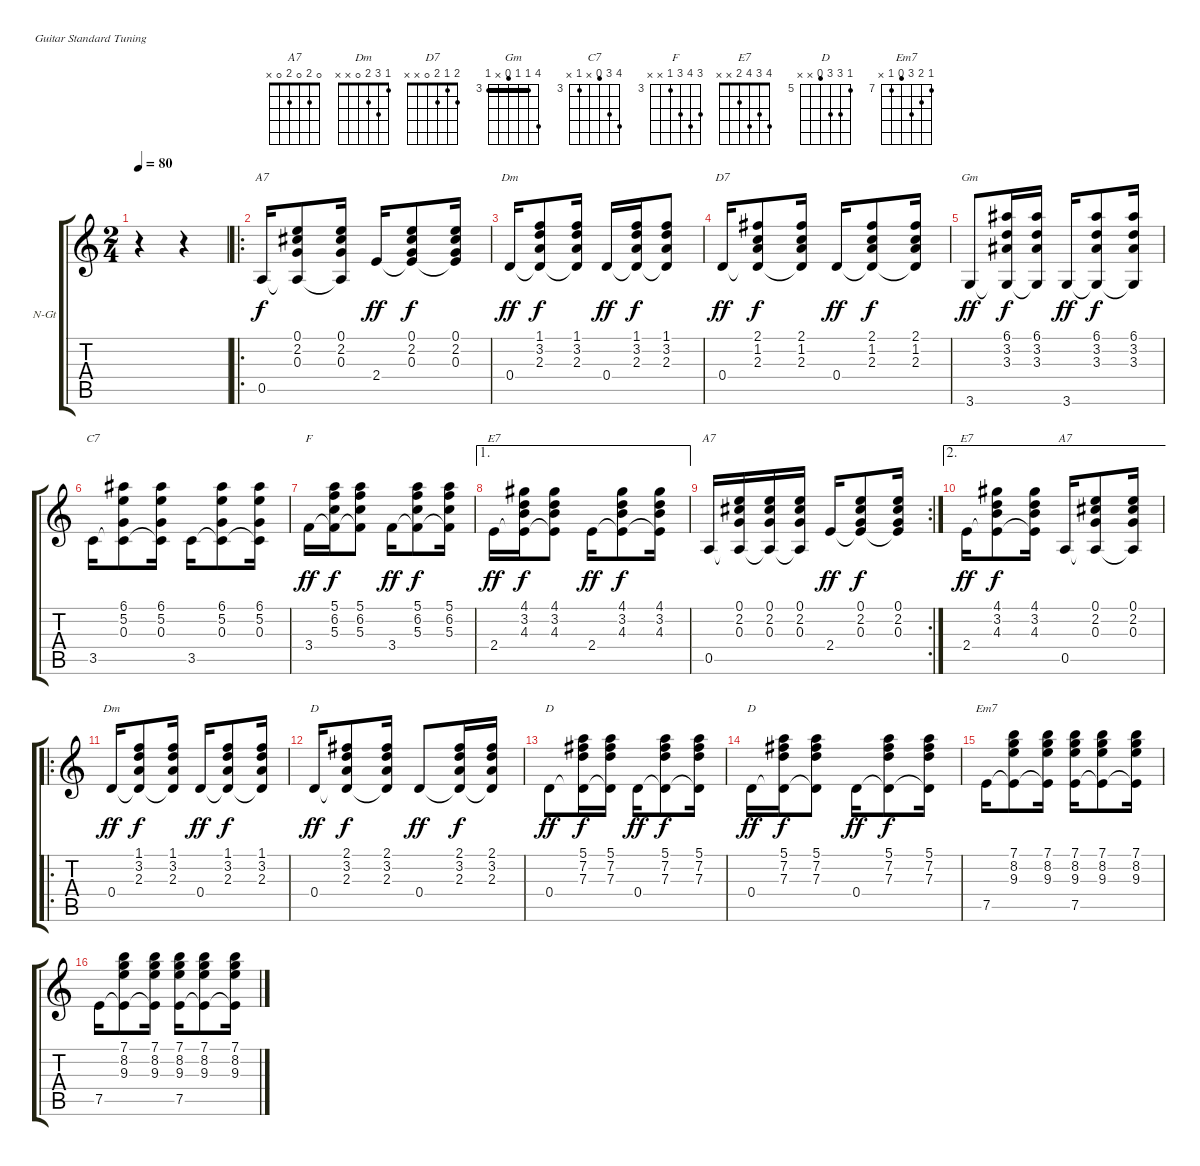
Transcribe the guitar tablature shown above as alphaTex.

\bracketExtendMode groupsimilarinstruments
\firstSystemTrackNameOrientation horizontal
\otherSystemsTrackNameOrientation horizontal
\track ("Piste 2" "N-Gt") {instrument acousticguitarnylon}
\staff {score tabs}
\tuning (E4 B3 G3 D3 A2 E2)
\chord ("A7" 0 2 0 2 0 x)
\chord ("Dm" 1 3 2 0 x x)
\chord ("D7" 2 1 2 0 x x)
\chord ("Gm" 6 3 3 2 x 3) {firstfret 3 barre 3}
\chord ("C7" 6 5 2 x 3 x) {firstfret 3}
\chord ("F" 5 6 5 3 x x) {firstfret 3}
\chord ("E7" 4 3 4 2 x x)
\chord ("D" 2 3 2 0 x x) {barre 2}
\chord ("D" 5 7 7 4 x x) {firstfret 5}
\chord ("Em7" 7 8 9 6 7 x) {firstfret 7}
\ts (2 4)
\ac
\tempo 80
\clef g2
\ks c
r.4{dy f instrument acousticguitarnylon} r.4 |
\ro
0.5.16{ch "A7"} (0.1 2.2 0.3 0.5{t}).8 (0.1 2.2 0.3 0.5{t}).16 2.4.16{dy ff} (0.1 2.2 0.3 2.4{t}).8{dy f} (0.1 2.2 0.3 2.4{t}).16 |
0.4.16{ch "Dm" dy ff} (1.1 3.2 2.3 0.4{t}).8{dy f} (1.1 3.2 2.3 0.4{t}).16 0.4.16{dy ff} (1.1 3.2 2.3 0.4{t}).16{dy f} (1.1 3.2 2.3 0.4{t}).8 |
0.4.16{ch "D7" dy ff} (2.1 1.2 2.3 0.4{t}).8{dy f} (2.1 1.2 2.3 0.4{t}).16 0.4.16{dy ff} (2.1 1.2 2.3 0.4{t}).8{dy f} (2.1 1.2 2.3 0.4{t}).16 |
3.6.8{ch "Gm" dy ff} (6.1 3.2 3.3 3.6{t}).16{dy f} (6.1 3.2 3.3 3.6{t}).16 3.6.16{dy ff} (6.1 3.2 3.3 3.6{t}).8{dy f} (6.1 3.2 3.3 3.6{t}).16 |
3.5.16{ch "C7"} (6.1 5.2 0.3 3.5{t}).8 (6.1 5.2 0.3 3.5{t}).16 3.5.16 (6.1 5.2 0.3 3.5{t}).8 (6.1 5.2 0.3 3.5{t}).16 |
3.4.16{ch "F" dy ff} (5.1 6.2 5.3 3.4{t}).16{dy f} (5.1 6.2 5.3 3.4{t}).8 3.4.16{dy ff} (5.1 6.2 5.3 3.4{t}).8{dy f} (5.1 6.2 5.3 3.4{t}).16 |
\ae 1
2.4.16{ch "E7" dy ff} (4.1 3.2 4.3 2.4{t}).16{dy f} (4.1 3.2 4.3 2.4{t}).8 2.4.16{dy ff} (4.1 3.2 4.3 2.4{t}).8{dy f} (4.1 3.2 4.3 2.4{t}).16 |
\rc 2
0.5.16{ch "A7"} (0.1 2.2 0.3 0.5{t}).16 (0.1 2.2 0.3 0.5{t}).16 (0.1 2.2 0.3 0.5{t}).16 2.4.16{dy ff} (0.1 2.2 0.3 2.4{t}).8{dy f} (0.1 2.2 0.3 2.4{t}).16 |
\ae 2
2.4.16{ch "E7" dy ff} (4.1 3.2 4.3 2.4{t}).8{dy f} (4.1 3.2 4.3 2.4{t}).16 0.5.16{ch "A7"} (0.1 2.2 0.3 0.5{t}).8 (0.1 2.2 0.3 0.5{t}).16 |
\ro
0.4.16{ch "Dm" dy ff} (1.1 3.2 2.3 0.4{t}).8{dy f} (1.1 3.2 2.3 0.4{t}).16 0.4.16{dy ff} (1.1 3.2 2.3 0.4{t}).8{dy f} (1.1 3.2 2.3 0.4{t}).16 |
0.4.16{ch "D" dy ff} (2.1 3.2 2.3 0.4{t}).8{dy f} (2.1 3.2 2.3 0.4{t}).16 0.4.8{dy ff} (2.1 3.2 2.3 0.4{t}).16{dy f} (2.1 3.2 2.3 0.4{t}).16 |
0.4.8{ch "D" dy ff} (5.1 7.2 7.3 0.4{t}).16{dy f} (5.1 7.2 7.3 0.4{t}).16 0.4.16{dy ff} (5.1 7.2 7.3 0.4{t}).8{dy f} (5.1 7.2 7.3 0.4{t}).16 |
0.4.16{ch "D" dy ff} (5.1 7.2 7.3 0.4{t}).16{dy f} (5.1 7.2 7.3 0.4{t}).8 0.4.16{dy ff} (5.1 7.2 7.3 0.4{t}).8{dy f} (5.1 7.2 7.3 0.4{t}).16 |
7.5.16{ch "Em7"} (7.1 8.2 9.3 7.5{t}).8 (7.1 8.2 9.3 7.5{t}).16 (7.1 8.2 9.3 7.5).16 (7.1 8.2 9.3 7.5{t}).8 (7.1 8.2 9.3 7.5{t}).16 |
7.5.16 (7.1 8.2 9.3 7.5{t}).8 (7.1 8.2 9.3 7.5{t}).16 (7.1 8.2 9.3 7.5).16 (7.1 8.2 9.3 7.5{t}).8 (7.1 8.2 9.3 7.5{t}).16
